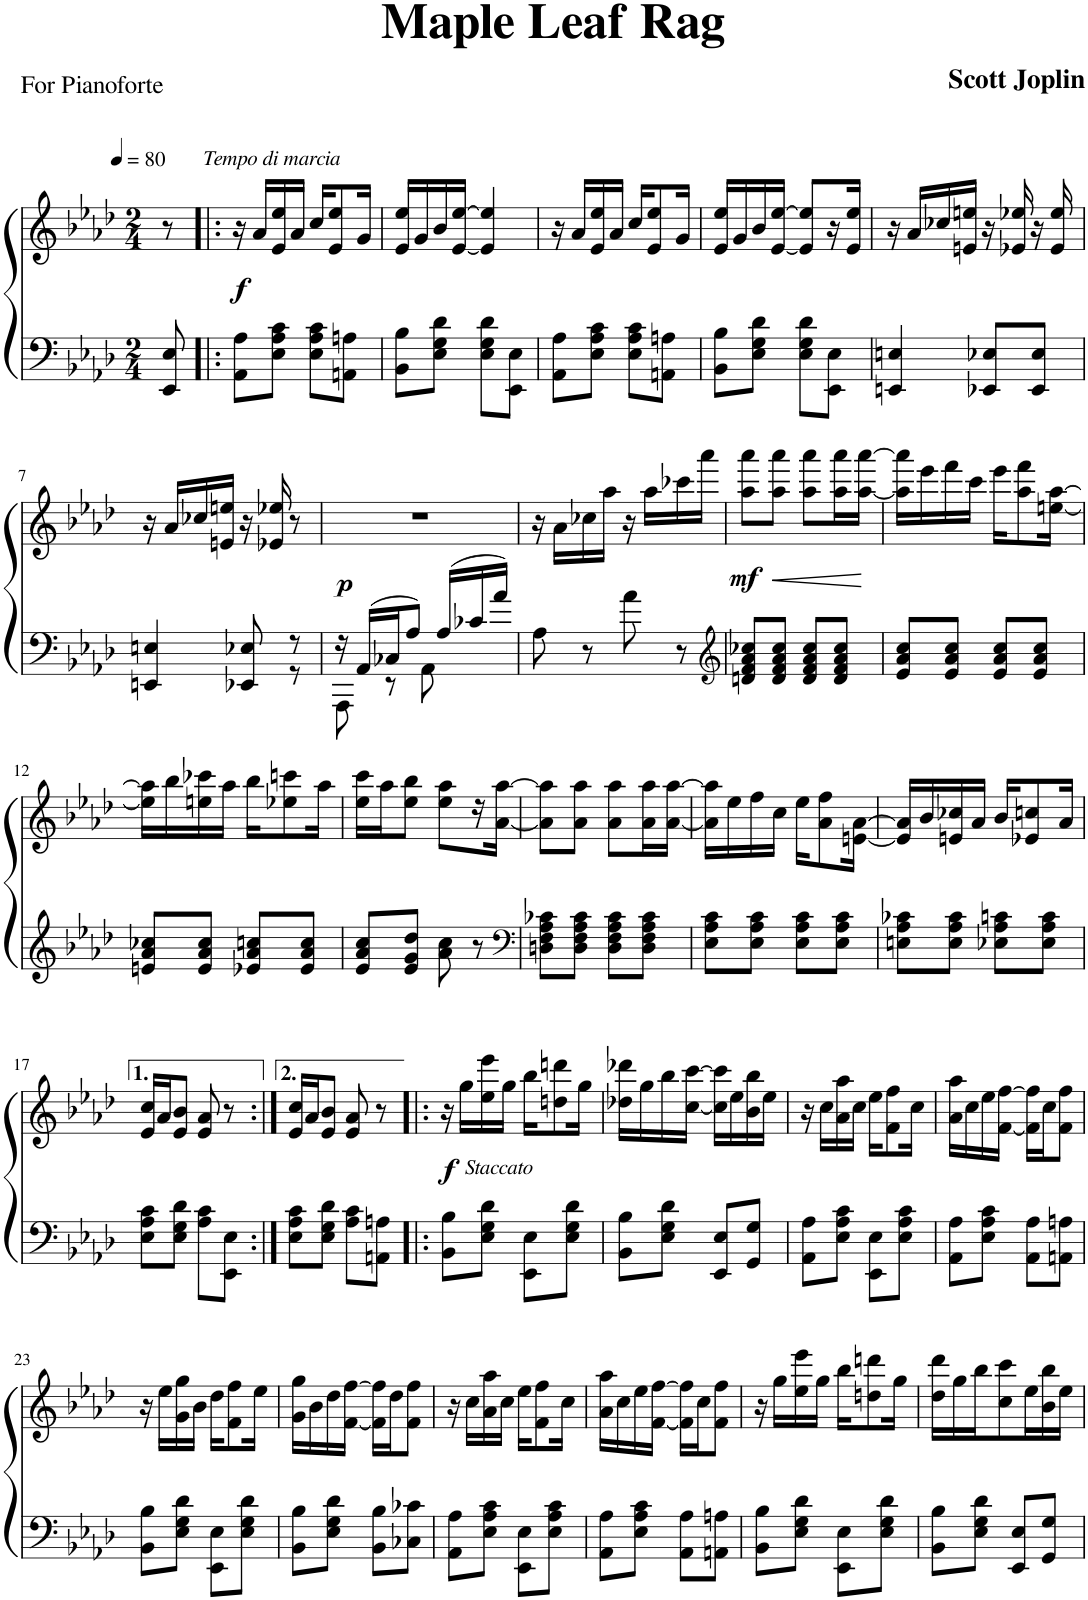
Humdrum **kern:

**kern	**kern	**dynam
*part1	*part1	*part1
*staff2	*staff1	*staff1/2
*I"Pno	*	*
*I'Pno	*	*
*clefF4	*clefG2	*
*k[b-e-a-d-]	*k[b-e-a-d-]	*
*M2/4	*M2/4	*
*MM80	*MM80	*
=1	=1	=1
!	!LO:TX:a:i:t=Tempo di marcia	!
8EE-/ 8E-/	8r	.
=2!|:	=2!|:	=2!|:
!	!	!LO:DY:b
8AA-\ 8A-\L	16r	f
.	16a-/LL	.
8E-\ 8A-\ 8c\J	16e-/ 16ee-/	.
.	16a-/JJ	.
8E-\ 8A-\ 8c\L	16cc/KL	.
.	8e-/ 8ee-/	.
8AAn\ 8An\J	.	.
.	16g/Jk	.
=3	=3	=3
8BB-\ 8B-\L	16e-/ 16ee-/LL	.
.	16g/	.
8E-\ 8G\ 8d-\J	16b-/	.
.	[16e-/ [16ee-/JJ	.
8E-\ 8G\ 8d-\L	4e-/] 4ee-/]	.
8EE-\ 8E-\J	.	.
=4	=4	=4
8AA-\ 8A-\L	16r	.
.	16a-/LL	.
8E-\ 8A-\ 8c\J	16e-/ 16ee-/	.
.	16a-/JJ	.
8E-\ 8A-\ 8c\L	16cc/KL	.
.	8e-/ 8ee-/	.
8AAn\ 8An\J	.	.
.	16g/Jk	.
=5	=5	=5
8BB-\ 8B-\L	16e-/ 16ee-/LL	.
.	16g/	.
8E-\ 8G\ 8d-\J	16b-/	.
.	[16e-/ [16ee-/JJ	.
8E-\ 8G\ 8d-\L	8e-/] 8ee-/]L	.
8EE-\ 8E-\J	16r	.
.	16e-/ 16ee-/JJ	.
=6	=6	=6
4EEn/ 4En/	16r	.
.	16a-/LL	.
.	16cc-X/	.
.	16en/ 16een/JJ	.
8EE-X/ 8E-X/L	16r	.
.	16e-X/ 16ee-X/	.
8EE-/ 8E-/J	16r	.
.	16e-/ 16ee-/	.
!!LO:LB:g=z
=7	=7	=7
*^	*	*
4EEn/ 4En/	4.ryy	16r	.
.	.	16a-/LL	.
.	.	16cc-X/	.
.	.	16en/ 16een/JJ	.
8EE-X/ 8E-X/	.	16r	.
.	.	16e-X/ 16ee-X/	.
8r	8r	8r	.
=8	=8	=8	=8
!	!	!	!LO:DY:b
16r	8AAA-\	2r	p
16AA-/LL	.	.	.
16C-X/J	8r	.	.
8A-/J	.	.	.
.	8AA-\	.	.
16A-/LL	.	.	.
16c-X/	8ryy	.	.
16a-/JJ	.	.	.
*v	*v	*	*
=9	=9	=9
8A-\	16r	.
.	16a-\LL	.
8r	16cc-X\	.
.	16aa-\JJ	.
8a-\	16r	.
.	16aa-\LL	.
8r	16ccc-X\	.
.	16aaa-\JJ	.
=10	=10	=10
*clefG2	*	*
!	!	!LO:DY:b
8dn/ 8f/ 8a-/ 8cc-X/L	8aa-\ 8aaa-\L	mf
!	!	!LO:HP:b
8d/ 8f/ 8a-/ 8cc-/J	8aa-\ 8aaa-\J	<
8d/ 8f/ 8a-/ 8cc-/L	8aa-\ 8aaa-\L	.
8d/ 8f/ 8a-/ 8cc-/J	16aa-\ 16aaa-\L	.
.	[16aa-\ [16aaa-\JJ	.
.	.	[
=11	=11	=11
8e-/ 8a-/ 8cc/L	16aa-\] 16aaa-\]LL	.
.	16eee-\	.
8e-/ 8a-/ 8cc/J	16fff\	.
.	16ccc\JJ	.
8e-/ 8a-/ 8cc/L	16eee-\KL	.
.	8aa-\ 8fff\	.
8e-/ 8a-/ 8cc/J	.	.
.	[16een\ [16aa-\Jk	.
!!LO:LB:g=z
=12	=12	=12
8en/ 8a-/ 8cc-X/L	16ee\] 16aa-\]LL	.
.	16bb-\	.
8e/ 8a-/ 8cc-/J	16een\ 16ccc-X\	.
.	16aa-\JJ	.
8e-X/ 8a-/ 8ccn/L	16bb-\KL	.
.	8ee-X\ 8cccn\	.
8e-/ 8a-/ 8cc/J	.	.
.	16aa-\Jk	.
=13	=13	=13
8e-/ 8a-/ 8cc/L	16ee-\ 16ccc\LL	.
.	16aa-\J	.
8e-/ 8g/ 8dd-/J	8ee-\ 8bb-\J	.
8a-\ 8cc\	8ee-\ 8aa-\L	.
8r	16r	.
.	[16a-\ [16aa-\JJ	.
=14	=14	=14
*clefF4	*	*
8Dn\ 8F\ 8A-\ 8c-X\L	8a-\] 8aa-\]L	.
8D\ 8F\ 8A-\ 8c-\J	8a-\ 8aa-\J	.
8D\ 8F\ 8A-\ 8c-\L	8a-\ 8aa-\L	.
8D\ 8F\ 8A-\ 8c-\J	16a-\ 16aa-\L	.
.	[16a-\ [16aa-\JJ	.
=15	=15	=15
8E-\ 8A-\ 8c\L	16a-\] 16aa-\]LL	.
.	16ee-\	.
8E-\ 8A-\ 8c\J	16ff\	.
.	16cc\JJ	.
8E-\ 8A-\ 8c\L	16ee-\KL	.
.	8a-\ 8ff\	.
8E-\ 8A-\ 8c\J	.	.
.	[16en\ [16a-\Jk	.
=16	=16	=16
8En\ 8A-\ 8c-X\L	16e/] 16a-/]LL	.
.	16b-/	.
8E\ 8A-\ 8c-\J	16en/ 16cc-X/	.
.	16a-/JJ	.
8E-X\ 8A-\ 8cn\L	16b-/KL	.
.	8e-X/ 8ccn/	.
8E-\ 8A-\ 8c\J	.	.
.	16a-/Jk	.
!!LO:LB:g=z
=17	=17	=17
8E-\ 8A-\ 8c\L	16e-/ 16cc/LL	.
.	16a-/J	.
8E-\ 8G\ 8d-\J	8e-/ 8b-/J	.
8A-\ 8c\L	8e-/ 8a-/	.
8EE-\ 8E-\J	8r	.
=18:|!	=18:|!	=18:|!
8E-\ 8A-\ 8c\L	16e-/ 16cc/LL	.
.	16a-/J	.
8E-\ 8G\ 8d-\J	8e-/ 8b-/J	.
8A-\ 8c\L	8e-/ 8a-/	.
8AAn\ 8An\J	8r	.
=19!|:	=19!|:	=19!|:
!	!LO:TX:b:i:t=Staccato	!
!	!	!LO:DY:b
8BB-\ 8B-\L	16r	f
.	16gg\LL	.
8E-\ 8G\ 8d-\J	16ee-\ 16eee-\	.
.	16gg\JJ	.
8EE-\ 8E-\L	16bb-\KL	.
.	8ddn\ 8dddn\	.
8E-\ 8G\ 8d-\J	.	.
.	16gg\Jk	.
=20	=20	=20
8BB-\ 8B-\L	16dd-X\ 16ddd-X\LL	.
.	16gg\	.
8E-\ 8G\ 8d-\J	16bb-\	.
.	[16cc\ [16ccc\JJ	.
8EE-/ 8E-/L	16cc\] 16ccc\]LL	.
.	16ee-\	.
8GG/ 8G/J	16b-\ 16bb-\	.
.	16ee-\JJ	.
=21	=21	=21
8AA-\ 8A-\L	16r	.
.	16cc\LL	.
8E-\ 8A-\ 8c\J	16a-\ 16aa-\	.
.	16cc\JJ	.
8EE-\ 8E-\L	16ee-\KL	.
.	8f\ 8ff\	.
8E-\ 8A-\ 8c\J	.	.
.	16cc\Jk	.
=22	=22	=22
8AA-\ 8A-\L	16a-\ 16aa-\LL	.
.	16cc\	.
8E-\ 8A-\ 8c\J	16ee-\	.
.	[16f\ [16ff\JJ	.
8AA-\ 8A-\L	16f\] 16ff\]LL	.
.	16cc\J	.
8AAn\ 8An\J	8f\ 8ff\J	.
!!LO:LB:g=z
=23	=23	=23
8BB-\ 8B-\L	16r	.
.	16ee-\LL	.
8E-\ 8G\ 8d-\J	16g\ 16gg\	.
.	16b-\JJ	.
8EE-\ 8E-\L	16dd-\KL	.
.	8f\ 8ff\	.
8E-\ 8G\ 8d-\J	.	.
.	16ee-\Jk	.
=24	=24	=24
8BB-\ 8B-\L	16g\ 16gg\LL	.
.	16b-\	.
8E-\ 8G\ 8d-\J	16dd-\	.
.	[16f\ [16ff\JJ	.
8BB-\ 8B-\L	16f\] 16ff\]LL	.
.	16dd-\J	.
8C-X\ 8c-X\J	8f\ 8ff\J	.
=25	=25	=25
8AA-\ 8A-\L	16r	.
.	16cc\LL	.
8E-\ 8A-\ 8c\J	16a-\ 16aa-\	.
.	16cc\JJ	.
8EE-\ 8E-\L	16ee-\KL	.
.	8f\ 8ff\	.
8E-\ 8A-\ 8c\J	.	.
.	16cc\Jk	.
=26	=26	=26
8AA-\ 8A-\L	16a-\ 16aa-\LL	.
.	16cc\	.
8E-\ 8A-\ 8c\J	16ee-\	.
.	[16f\ [16ff\JJ	.
8AA-\ 8A-\L	16f\] 16ff\]LL	.
.	16cc\J	.
8AAn\ 8An\J	8f\ 8ff\J	.
=27	=27	=27
8BB-\ 8B-\L	16r	.
.	16gg\LL	.
8E-\ 8G\ 8d-\J	16ee-\ 16eee-\	.
.	16gg\JJ	.
8EE-\ 8E-\L	16bb-\KL	.
.	8ddn\ 8dddn\	.
8E-\ 8G\ 8d-\J	.	.
.	16gg\Jk	.
=28	=28	=28
8BB-\ 8B-\L	16dd-\ 16ddd-\LL	.
.	16gg\	.
8E-\ 8G\ 8d-\J	16bb-\J	.
.	8cc\ 8ccc\	.
8EE-/ 8E-/L	.	.
.	16ee-\L	.
8GG/ 8G/J	16b-\ 16bb-\	.
.	16ee-\JJ	.
=	=	=
*-	*-	*-
